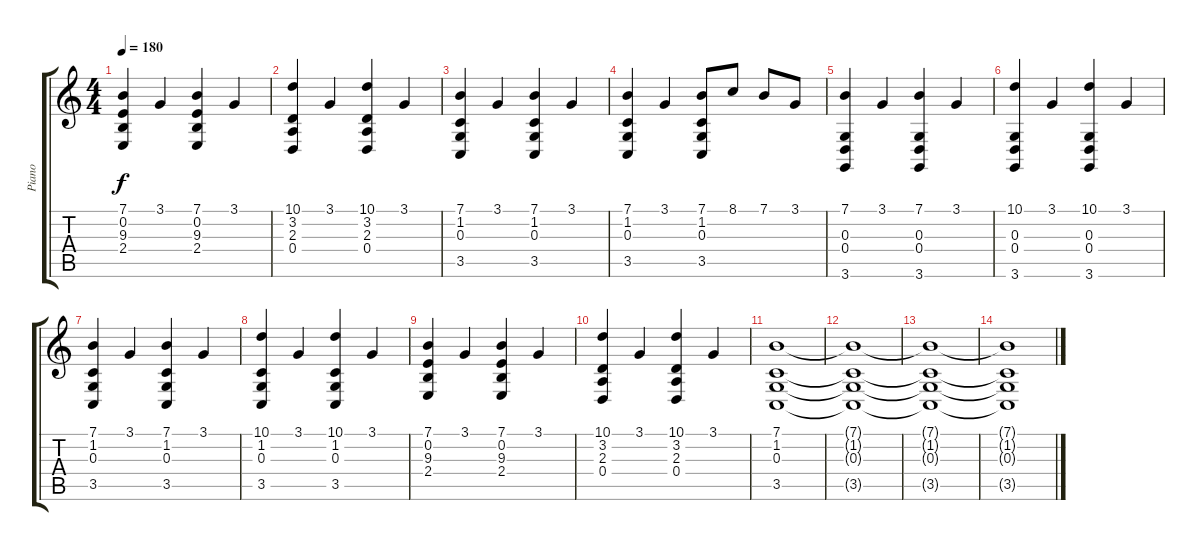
\track ("Piano" "Piano") {instrument electricgrandpiano}
\staff {score tabs}
\tuning (E4 B3 G3 D3 A2 E2) {hide}
\ts (4 4)
\tempo 180
\clef g2
\ks c
(7.1 0.2 9.3 2.4).4{dy f} 3.1.4 (7.1 0.2 9.3 2.4).4 3.1.4 |
(10.1 3.2 2.3 0.4).4 3.1.4 (10.1 3.2 2.3 0.4).4 3.1.4 |
(7.1 1.2 0.3 3.5).4 3.1.4 (7.1 1.2 0.3 3.5).4 3.1.4 |
(7.1 1.2 0.3 3.5).4 3.1.4 (7.1 1.2 0.3 3.5).8 8.1.8 7.1.8 3.1.8 |
(7.1 0.3 0.4 3.6).4 3.1.4 (7.1 0.3 0.4 3.6).4 3.1.4 |
(10.1 0.3 0.4 3.6).4 3.1.4 (10.1 0.3 0.4 3.6).4 3.1.4 |
(7.1 1.2 0.3 3.5).4 3.1.4 (7.1 1.2 0.3 3.5).4 3.1.4 |
(10.1 1.2 0.3 3.5).4 3.1.4 (10.1 1.2 0.3 3.5).4 3.1.4 |
(7.1 0.2 9.3 2.4).4 3.1.4 (7.1 0.2 9.3 2.4).4 3.1.4 |
(10.1 3.2 2.3 0.4).4 3.1.4 (10.1 3.2 2.3 0.4).4 3.1.4 |
(7.1 1.2 0.3 3.5).1 |
(7.1{t} 1.2{t} 0.3{t} 3.5{t}).1 |
(7.1{t} 1.2{t} 0.3{t} 3.5{t}).1 |
(7.1{t} 1.2{t} 0.3{t} 3.5{t}).1
